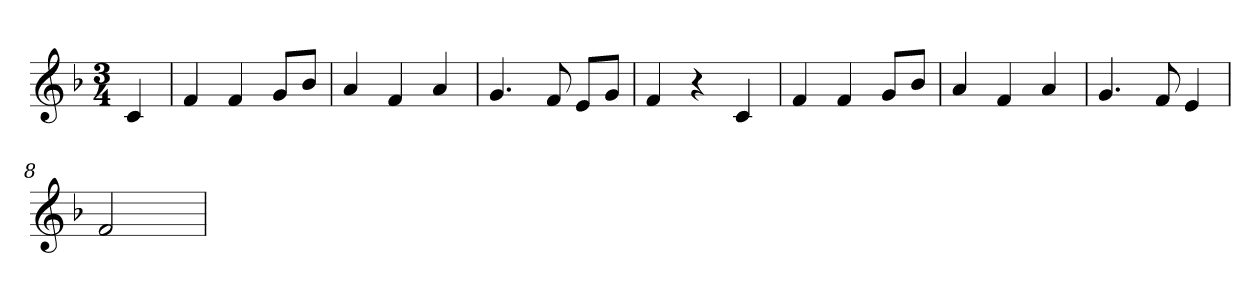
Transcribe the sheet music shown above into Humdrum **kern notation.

**kern
*part1
*staff1
*clefG2
*k[b-]
*F:
*M3/4
=
4c
=1
4f
4f
8g/L
8b-/J
=2
4a
4f
4a
=3
4.g
8f
8e/L
8g/J
=4
4f
4r
4c
=5
4f
4f
8g/L
8b-/J
=6
4a
4f
4a
=7
4.g
8f
4e
=8
2f
4ryy
=
*-
